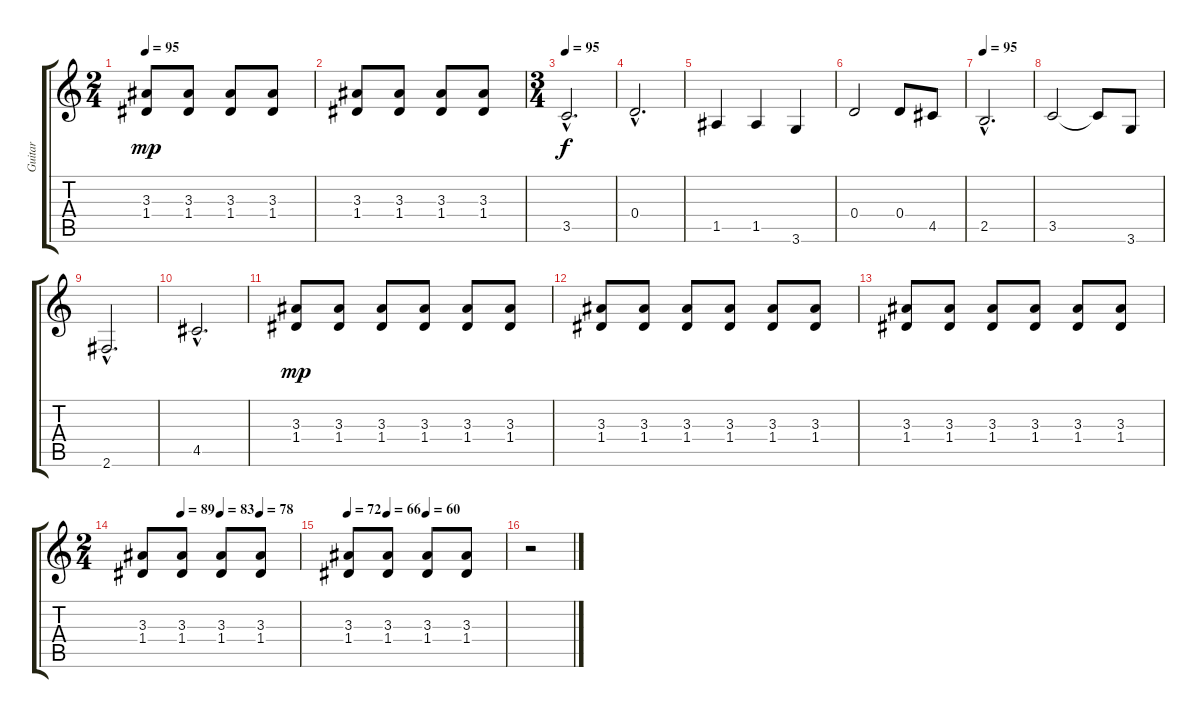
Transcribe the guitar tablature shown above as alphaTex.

\track ("Guitar" "Guitar") {instrument distortionguitar}
\staff {score tabs}
\tuning (E4 B3 G3 D3 A2 E2) {hide}
\ts (2 4)
\tempo 95
\clef g2
\ks c
(3.3 1.4).8{dy mp} (3.3 1.4).8 (3.3 1.4).8 (3.3 1.4).8 |
(3.3 1.4).8 (3.3 1.4).8 (3.3 1.4).8 (3.3 1.4).8 |
\ts (3 4)
\tempo 95
3.5{hac}.2{d dy f} |
0.4{hac}.2{d} |
1.5.4 1.5.4 3.6.4 |
0.4.2 0.4.8 4.5.8 |
\tempo 95
2.5{hac}.2{d} |
3.5.2 3.5{t}.8 3.6.8 |
2.6{hac}.2{d} |
4.5{hac}.2{d} |
(3.3 1.4).8{dy mp} (3.3 1.4).8 (3.3 1.4).8 (3.3 1.4).8 (3.3 1.4).8 (3.3 1.4).8 |
(3.3 1.4).8 (3.3 1.4).8 (3.3 1.4).8 (3.3 1.4).8 (3.3 1.4).8 (3.3 1.4).8 |
(3.3 1.4).8 (3.3 1.4).8 (3.3 1.4).8 (3.3 1.4).8 (3.3 1.4).8 (3.3 1.4).8 |
\ts (2 4)
\tempo (89 0.25)
\tempo (83 0.5)
\tempo (78 0.75)
(3.3 1.4).8 (3.3 1.4).8 (3.3 1.4).8 (3.3 1.4).8 |
\tempo 72
\tempo (66 0.25)
\tempo (60 0.5)
(3.3 1.4).8 (3.3 1.4).8 (3.3 1.4).8 (3.3 1.4).8 |
r.2
